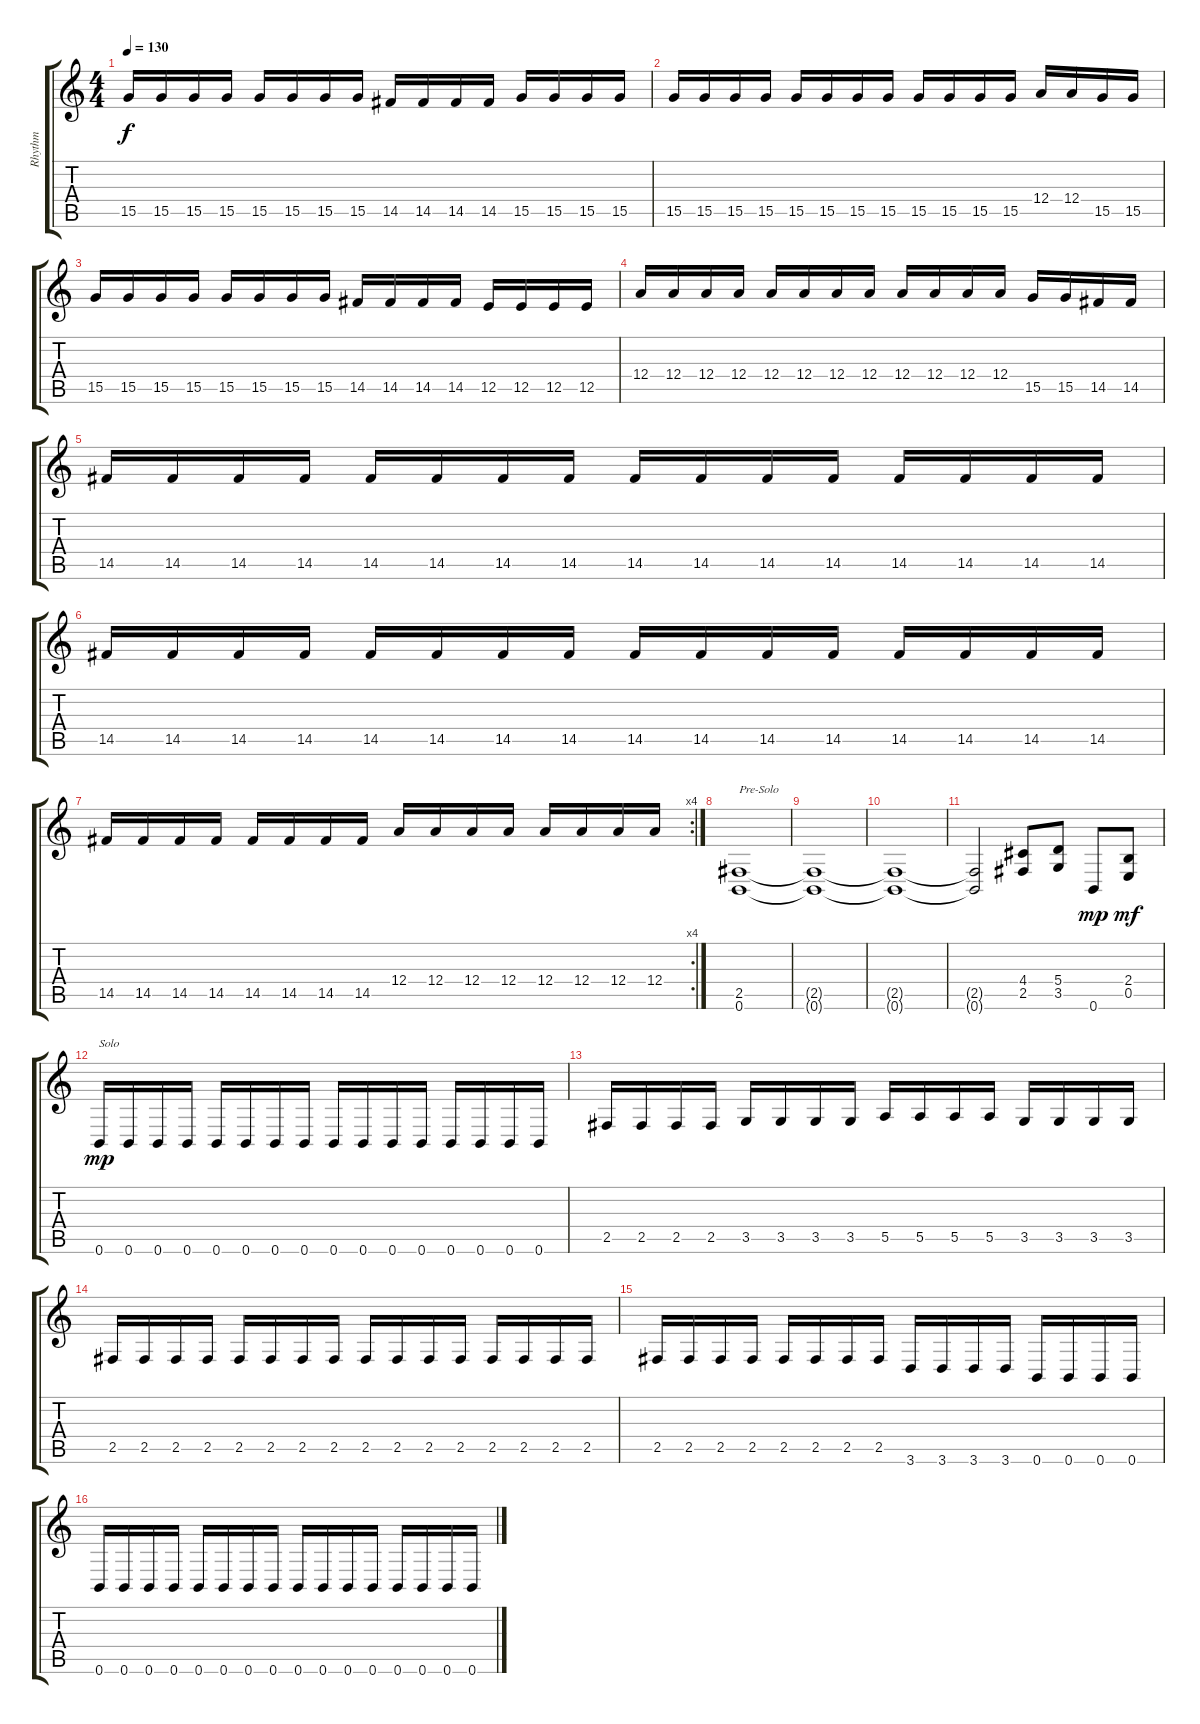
\track ("Rhythm" "Rhythm") {instrument distortionguitar}
\staff {score tabs}
\tuning (B3 Gb3 D3 A2 E2 B1) {hide}
\ts (4 4)
\tempo 130
\clef g2
\ks c
15.5.16{dy f} 15.5.16 15.5.16 15.5.16 15.5.16 15.5.16 15.5.16 15.5.16 14.5.16 14.5.16 14.5.16 14.5.16 15.5.16 15.5.16 15.5.16 15.5.16 |
15.5.16 15.5.16 15.5.16 15.5.16 15.5.16 15.5.16 15.5.16 15.5.16 15.5.16 15.5.16 15.5.16 15.5.16 12.4.16 12.4.16 15.5.16 15.5.16 |
15.5.16 15.5.16 15.5.16 15.5.16 15.5.16 15.5.16 15.5.16 15.5.16 14.5.16 14.5.16 14.5.16 14.5.16 12.5.16 12.5.16 12.5.16 12.5.16 |
12.4.16 12.4.16 12.4.16 12.4.16 12.4.16 12.4.16 12.4.16 12.4.16 12.4.16 12.4.16 12.4.16 12.4.16 15.5.16 15.5.16 14.5.16 14.5.16 |
14.5.16 14.5.16 14.5.16 14.5.16 14.5.16 14.5.16 14.5.16 14.5.16 14.5.16 14.5.16 14.5.16 14.5.16 14.5.16 14.5.16 14.5.16 14.5.16 |
14.5.16 14.5.16 14.5.16 14.5.16 14.5.16 14.5.16 14.5.16 14.5.16 14.5.16 14.5.16 14.5.16 14.5.16 14.5.16 14.5.16 14.5.16 14.5.16 |
\rc 4
14.5.16 14.5.16 14.5.16 14.5.16 14.5.16 14.5.16 14.5.16 14.5.16 12.4.16 12.4.16 12.4.16 12.4.16 12.4.16 12.4.16 12.4.16 12.4.16 |
(2.5 0.6).1{txt "Pre-Solo"} |
(2.5{t} 0.6{t}).1 |
(2.5{t} 0.6{t}).1 |
(2.5{t} 0.6{t}).2 (4.4 2.5).8 (5.4 3.5).8 0.6.8{dy mp} (2.4 0.5).8{dy mf} |
0.6.16{txt "Solo" dy mp} 0.6.16 0.6.16 0.6.16 0.6.16 0.6.16 0.6.16 0.6.16 0.6.16 0.6.16 0.6.16 0.6.16 0.6.16 0.6.16 0.6.16 0.6.16 |
2.5.16 2.5.16 2.5.16 2.5.16 3.5.16 3.5.16 3.5.16 3.5.16 5.5.16 5.5.16 5.5.16 5.5.16 3.5.16 3.5.16 3.5.16 3.5.16 |
2.5.16 2.5.16 2.5.16 2.5.16 2.5.16 2.5.16 2.5.16 2.5.16 2.5.16 2.5.16 2.5.16 2.5.16 2.5.16 2.5.16 2.5.16 2.5.16 |
2.5.16 2.5.16 2.5.16 2.5.16 2.5.16 2.5.16 2.5.16 2.5.16 3.6.16 3.6.16 3.6.16 3.6.16 0.6.16 0.6.16 0.6.16 0.6.16 |
0.6.16 0.6.16 0.6.16 0.6.16 0.6.16 0.6.16 0.6.16 0.6.16 0.6.16 0.6.16 0.6.16 0.6.16 0.6.16 0.6.16 0.6.16 0.6.16
